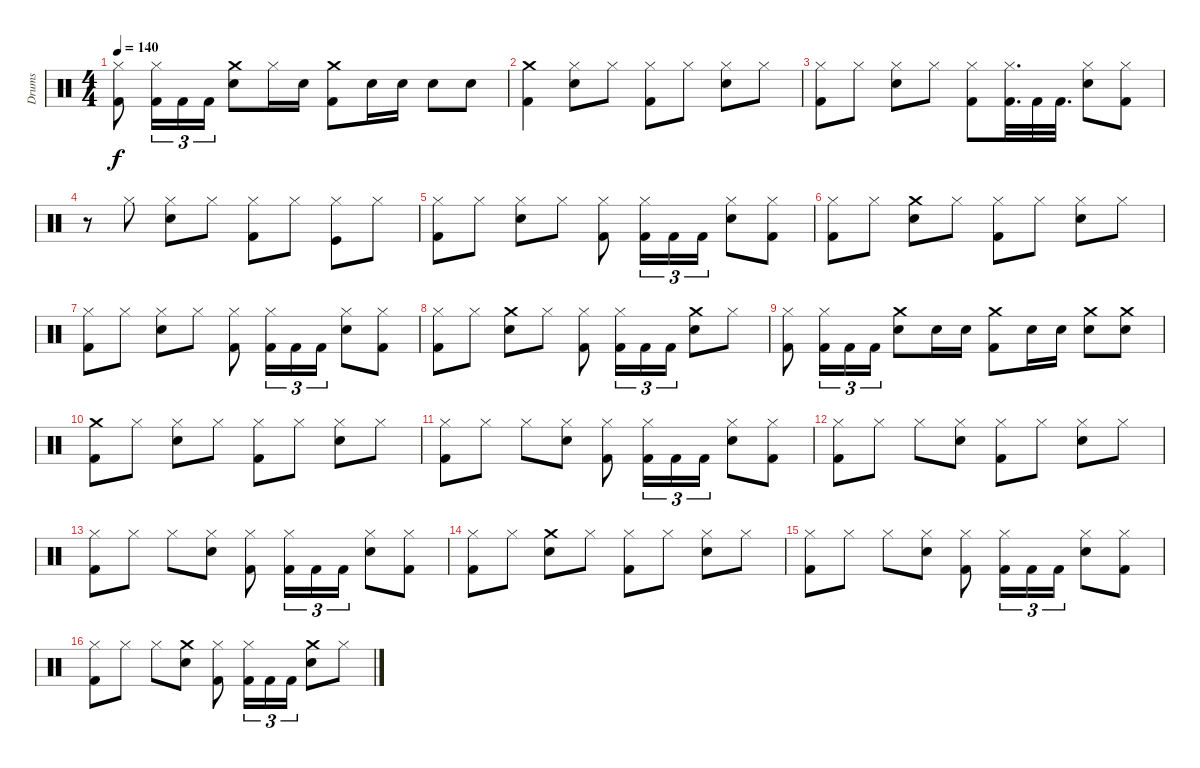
\track ("Drums" "Drums") {instrument percussion}
\staff {score}
\articulation defaults
\ts (4 4)
\tempo 140
\clef neutral
\ks c
("Hi-Hat (closed)" "Kick (hit) 2").8{dy f} ("Hi-Hat (closed)" "Kick (hit) 2").16{tu (3 2)} "Kick (hit) 2".16{tu (3 2)} "Kick (hit) 2".16{tu (3 2)} ("Snare (hit) 2" "Crash medium (hit)").8 "Hi-Hat (closed)".16 "Snare (hit) 2".16 ("Kick (hit) 2" "Crash medium (hit)").8 "Snare (hit) 2".16 "Snare (hit) 2".16 "Snare (hit) 2".8 "Snare (hit) 2".8 |
("Kick (hit) 2" "Crash medium (hit)").4 ("Snare (hit) 2" "Hi-Hat (closed)").8 "Hi-Hat (closed)".8 ("Hi-Hat (closed)" "Kick (hit) 2").8 "Hi-Hat (closed)".8 ("Snare (hit) 2" "Hi-Hat (closed)").8 "Hi-Hat (closed)".8 |
("Hi-Hat (closed)" "Kick (hit) 2").8 "Hi-Hat (closed)".8 ("Snare (hit) 2" "Hi-Hat (closed)").8 "Hi-Hat (closed)".8 ("Kick (hit) 2" "Hi-Hat (closed)").8 ("Kick (hit) 2" "Hi-Hat (closed)").32{d} "Kick (hit) 2".32 "Kick (hit) 2".32{d} ("Snare (hit) 2" "Hi-Hat (closed)").8 ("Kick (hit) 2" "Hi-Hat (closed)").8 |
r.8 "Hi-Hat (closed)".8 ("Snare (hit) 2" "Hi-Hat (closed)").8 "Hi-Hat (closed)".8 ("Kick (hit) 2" "Hi-Hat (closed)").8 "Hi-Hat (closed)".8 ("Kick (hit)" "Hi-Hat (closed)").8 "Hi-Hat (closed)".8 |
("Hi-Hat (closed)" "Kick (hit) 2").8 "Hi-Hat (closed)".8 ("Snare (hit) 2" "Hi-Hat (closed)").8 "Hi-Hat (closed)".8 ("Kick (hit) 2" "Hi-Hat (closed)").8 ("Kick (hit) 2" "Hi-Hat (closed)").16{tu (3 2)} "Kick (hit) 2".16{tu (3 2)} "Kick (hit) 2".16{tu (3 2)} ("Snare (hit) 2" "Hi-Hat (closed)").8 ("Kick (hit) 2" "Hi-Hat (closed)").8 |
("Hi-Hat (closed)" "Kick (hit) 2").8 "Hi-Hat (closed)".8 ("Crash medium (hit)" "Snare (hit) 2").8 "Hi-Hat (closed)".8 ("Hi-Hat (closed)" "Kick (hit) 2").8 "Hi-Hat (closed)".8 ("Snare (hit) 2" "Hi-Hat (closed)").8 "Hi-Hat (closed)".8 |
("Hi-Hat (closed)" "Kick (hit) 2").8 "Hi-Hat (closed)".8 ("Snare (hit) 2" "Hi-Hat (closed)").8 "Hi-Hat (closed)".8 ("Kick (hit) 2" "Hi-Hat (closed)").8 ("Kick (hit) 2" "Hi-Hat (closed)").16{tu (3 2)} "Kick (hit) 2".16{tu (3 2)} "Kick (hit) 2".16{tu (3 2)} ("Snare (hit) 2" "Hi-Hat (closed)").8 ("Kick (hit) 2" "Hi-Hat (closed)").8 |
("Kick (hit) 2" "Hi-Hat (closed)").8 "Hi-Hat (closed)".8 ("Snare (hit) 2" "Crash medium (hit)").8 "Hi-Hat (closed)".8 ("Kick (hit) 2" "Hi-Hat (closed)").8 ("Kick (hit) 2" "Hi-Hat (closed)").16{tu (3 2)} "Kick (hit) 2".16{tu (3 2)} "Kick (hit) 2".16{tu (3 2)} ("Crash medium (hit)" "Snare (hit) 2").8 "Hi-Hat (closed)".8 |
("Hi-Hat (closed)" "Kick (hit) 2").8 ("Hi-Hat (closed)" "Kick (hit) 2").16{tu (3 2)} "Kick (hit) 2".16{tu (3 2)} "Kick (hit) 2".16{tu (3 2)} ("Snare (hit) 2" "Crash medium (hit)").8 "Snare (hit) 2".16 "Snare (hit) 2".16 ("Kick (hit) 2" "Crash medium (hit)").8 "Snare (hit) 2".16 "Snare (hit) 2".16 ("Crash medium (hit)" "Snare (hit) 2").8 ("Crash medium (hit)" "Snare (hit) 2").8 |
("Kick (hit) 2" "Crash medium (hit)").8 "Hi-Hat (closed)".8 ("Snare (hit) 2" "Hi-Hat (closed)").8 "Hi-Hat (closed)".8 ("Kick (hit) 2" "Hi-Hat (closed)").8 "Hi-Hat (closed)".8 ("Snare (hit) 2" "Hi-Hat (closed)").8 "Hi-Hat (closed)".8 |
("Kick (hit) 2" "Hi-Hat (closed)").8 "Hi-Hat (closed)".8 "Hi-Hat (closed)".8 ("Snare (hit) 2" "Hi-Hat (closed)").8 ("Kick (hit) 2" "Hi-Hat (closed)").8 ("Kick (hit) 2" "Hi-Hat (closed)").16{tu (3 2)} "Kick (hit) 2".16{tu (3 2)} "Kick (hit) 2".16{tu (3 2)} ("Snare (hit) 2" "Hi-Hat (closed)").8 ("Kick (hit) 2" "Hi-Hat (closed)").8 |
("Hi-Hat (closed)" "Kick (hit) 2").8 "Hi-Hat (closed)".8 "Hi-Hat (closed)".8 ("Snare (hit) 2" "Hi-Hat (closed)").8 ("Hi-Hat (closed)" "Kick (hit) 2").8 "Hi-Hat (closed)".8 ("Snare (hit) 2" "Hi-Hat (closed)").8 "Hi-Hat (closed)".8 |
("Kick (hit) 2" "Hi-Hat (closed)").8 "Hi-Hat (closed)".8 "Hi-Hat (closed)".8 ("Snare (hit) 2" "Hi-Hat (closed)").8 ("Kick (hit) 2" "Hi-Hat (closed)").8 ("Kick (hit) 2" "Hi-Hat (closed)").16{tu (3 2)} "Kick (hit) 2".16{tu (3 2)} "Kick (hit) 2".16{tu (3 2)} ("Snare (hit) 2" "Hi-Hat (closed)").8 ("Kick (hit) 2" "Hi-Hat (closed)").8 |
("Hi-Hat (closed)" "Kick (hit) 2").8 "Hi-Hat (closed)".8 ("Crash medium (hit)" "Snare (hit) 2").8 "Hi-Hat (closed)".8 ("Hi-Hat (closed)" "Kick (hit) 2").8 "Hi-Hat (closed)".8 ("Snare (hit) 2" "Hi-Hat (closed)").8 "Hi-Hat (closed)".8 |
("Kick (hit) 2" "Hi-Hat (closed)").8 "Hi-Hat (closed)".8 "Hi-Hat (closed)".8 ("Snare (hit) 2" "Hi-Hat (closed)").8 ("Kick (hit) 2" "Hi-Hat (closed)").8 ("Kick (hit) 2" "Hi-Hat (closed)").16{tu (3 2)} "Kick (hit) 2".16{tu (3 2)} "Kick (hit) 2".16{tu (3 2)} ("Snare (hit) 2" "Hi-Hat (closed)").8 ("Kick (hit) 2" "Hi-Hat (closed)").8 |
("Kick (hit) 2" "Hi-Hat (closed)").8 "Hi-Hat (closed)".8 "Hi-Hat (closed)".8 ("Crash medium (hit)" "Snare (hit) 2").8 ("Kick (hit) 2" "Hi-Hat (closed)").8 ("Kick (hit) 2" "Hi-Hat (closed)").16{tu (3 2)} "Kick (hit) 2".16{tu (3 2)} "Kick (hit) 2".16{tu (3 2)} ("Crash medium (hit)" "Snare (hit) 2").8 "Hi-Hat (closed)".8
